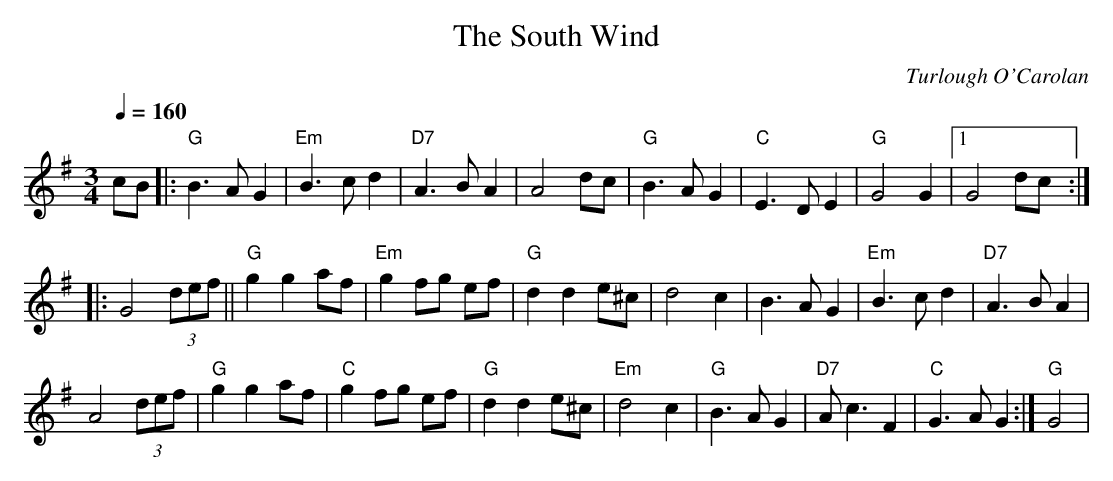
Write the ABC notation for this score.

X:1
T:South Wind, The
C:Turlough O'Carolan
M:3/4
L:1/8
Q:1/4=160
K:Gmaj
cB|:"G"B3 AG2|"Em"B3 cd2|"D7"A3BA2|A4 dc|"G"B3AG2|"C"E3 DE2|"G"G4G2 | [1G4dc :|!
|:G4(3def||"G"g2g2af|"Em"g2 fg ef|"G"d2d2e^c|d4c2|B3 AG2 | "Em"B3 cd2|"D7"A3BA2|!
A4(3def|"G"g2g2af|"C"g2fg ef|"G"d2d2e^c|"Em"d4c2|"G"B3AG2|"D7"Ac3F2|"C"G3AG2:|"G"G4|
